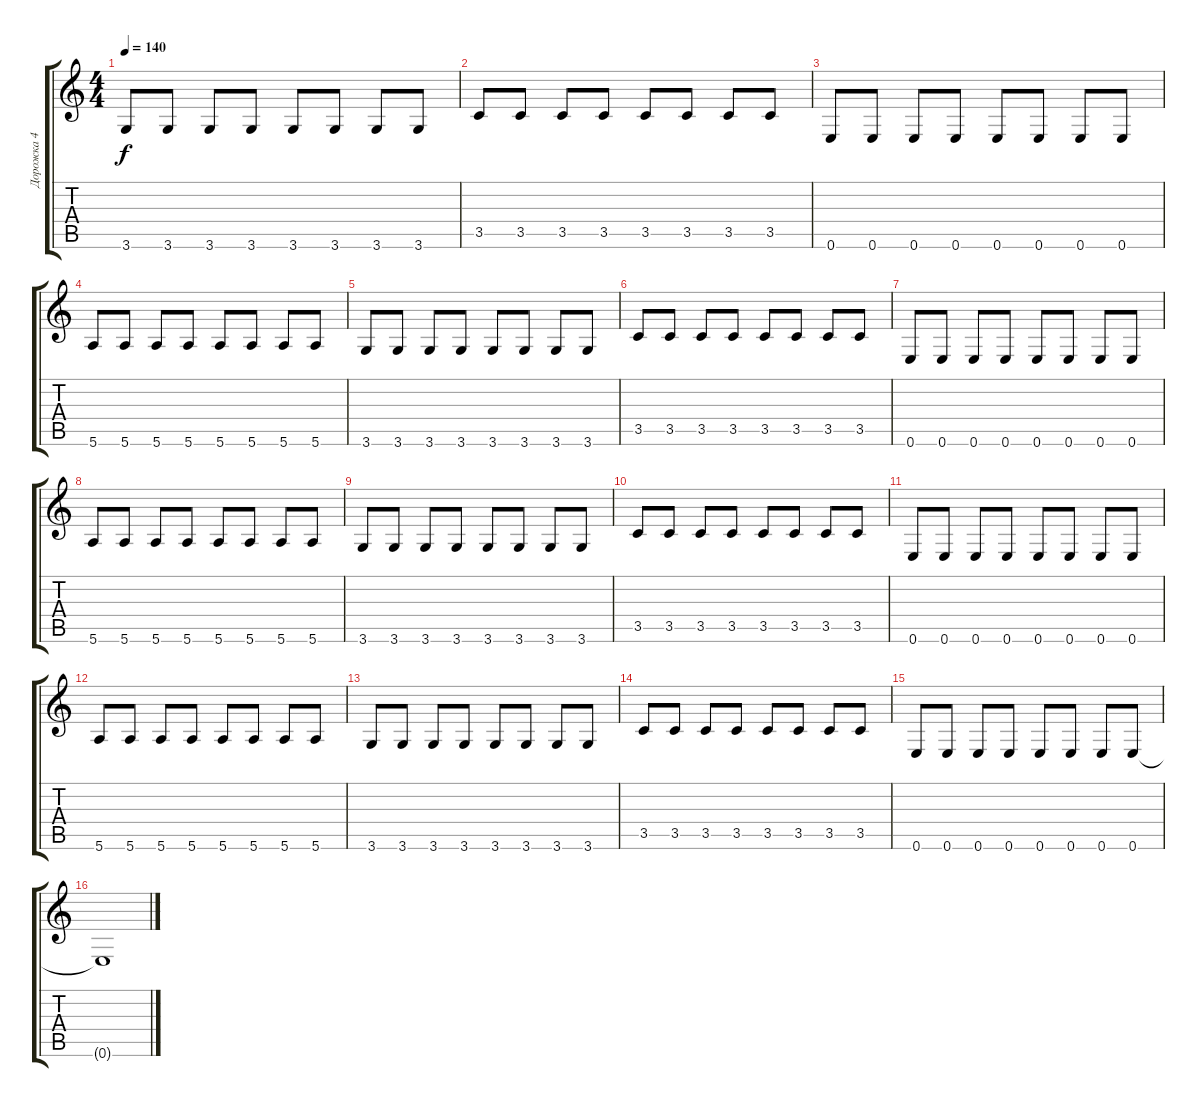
\track ("Дорожка 4" "Дорожка 4") {instrument overdrivenguitar}
\staff {score tabs}
\tuning (E4 B3 G3 D3 A2 E2) {hide}
\ts (4 4)
\tempo 140
\clef g2
\ks c
3.6.8{dy f} 3.6.8 3.6.8 3.6.8 3.6.8 3.6.8 3.6.8 3.6.8 |
3.5.8 3.5.8 3.5.8 3.5.8 3.5.8 3.5.8 3.5.8 3.5.8 |
0.6.8 0.6.8 0.6.8 0.6.8 0.6.8 0.6.8 0.6.8 0.6.8 |
5.6.8 5.6.8 5.6.8 5.6.8 5.6.8 5.6.8 5.6.8 5.6.8 |
3.6.8 3.6.8 3.6.8 3.6.8 3.6.8 3.6.8 3.6.8 3.6.8 |
3.5.8 3.5.8 3.5.8 3.5.8 3.5.8 3.5.8 3.5.8 3.5.8 |
0.6.8 0.6.8 0.6.8 0.6.8 0.6.8 0.6.8 0.6.8 0.6.8 |
5.6.8 5.6.8 5.6.8 5.6.8 5.6.8 5.6.8 5.6.8 5.6.8 |
3.6.8 3.6.8 3.6.8 3.6.8 3.6.8 3.6.8 3.6.8 3.6.8 |
3.5.8 3.5.8 3.5.8 3.5.8 3.5.8 3.5.8 3.5.8 3.5.8 |
0.6.8 0.6.8 0.6.8 0.6.8 0.6.8 0.6.8 0.6.8 0.6.8 |
5.6.8 5.6.8 5.6.8 5.6.8 5.6.8 5.6.8 5.6.8 5.6.8 |
3.6.8 3.6.8 3.6.8 3.6.8 3.6.8 3.6.8 3.6.8 3.6.8 |
3.5.8 3.5.8 3.5.8 3.5.8 3.5.8 3.5.8 3.5.8 3.5.8 |
0.6.8 0.6.8 0.6.8 0.6.8 0.6.8 0.6.8 0.6.8 0.6.8 |
0.6{t}.1
